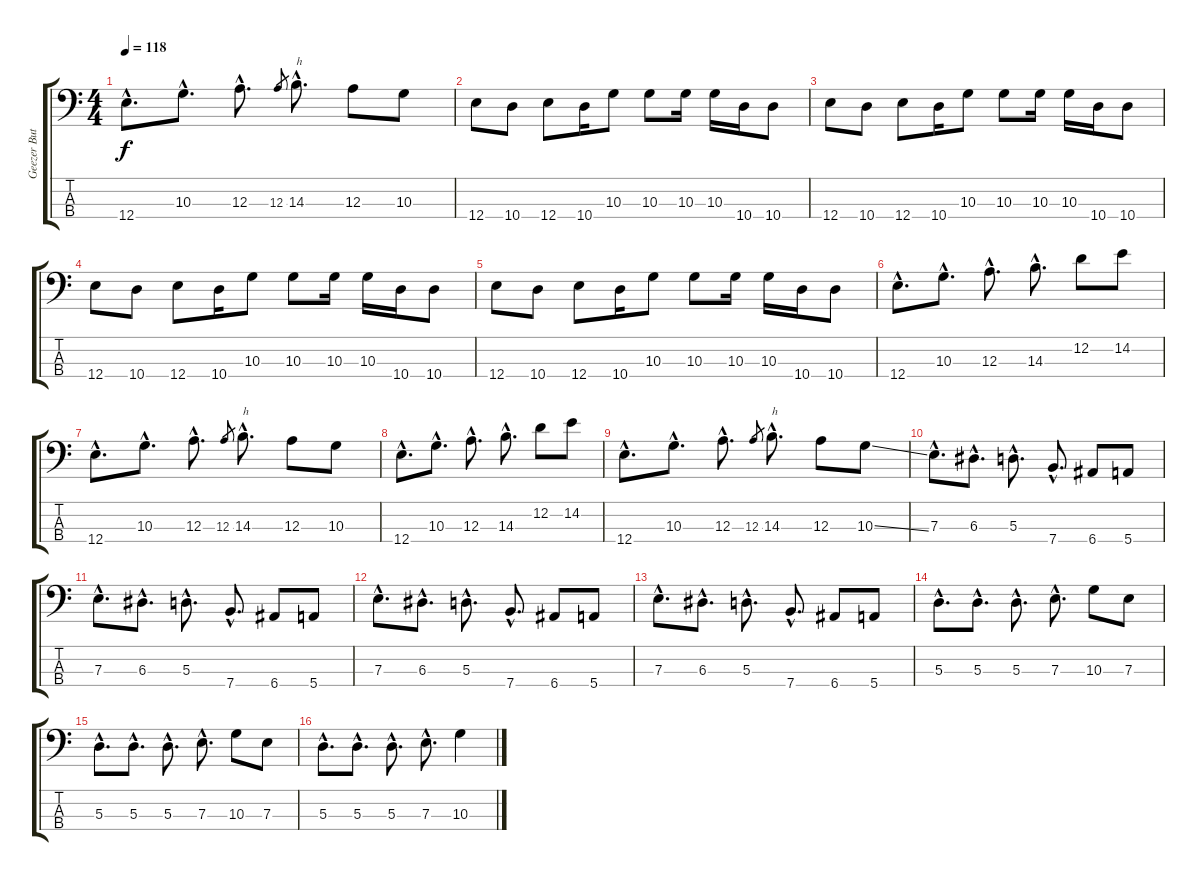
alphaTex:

\track ("Geezer Butler" "Geezer But") {instrument electricbassfinger}
\staff {score tabs}
\tuning (G2 D2 A1 E1) {hide}
\ts (4 4)
\tempo 118
\clef f4
\ks c
12.4{hac}.8{d dy f} 10.3{hac}.8{d} 12.3{hac}.8{d} 12.3.8{gr} 14.3{hac}.8{d txt "h"} 12.3.8 10.3.8 |
12.4.8 10.4.8 12.4.8 10.4.16 10.3.8 10.3.8 10.3.16 10.3.16 10.4.16 10.4.8 |
12.4.8 10.4.8 12.4.8 10.4.16 10.3.8 10.3.8 10.3.16 10.3.16 10.4.16 10.4.8 |
12.4.8 10.4.8 12.4.8 10.4.16 10.3.8 10.3.8 10.3.16 10.3.16 10.4.16 10.4.8 |
12.4.8 10.4.8 12.4.8 10.4.16 10.3.8 10.3.8 10.3.16 10.3.16 10.4.16 10.4.8 |
12.4{hac}.8{d} 10.3{hac}.8{d} 12.3{hac}.8{d} 14.3{hac}.8{d} 12.2.8 14.2.8 |
12.4{hac}.8{d} 10.3{hac}.8{d} 12.3{hac}.8{d} 12.3.8{gr} 14.3{hac}.8{d txt "h"} 12.3.8 10.3.8 |
12.4{hac}.8{d} 10.3{hac}.8{d} 12.3{hac}.8{d} 14.3{hac}.8{d} 12.2.8 14.2.8 |
12.4{hac}.8{d} 10.3{hac}.8{d} 12.3{hac}.8{d} 12.3.8{gr} 14.3{hac}.8{d txt "h"} 12.3.8 10.3{ss}.8 |
7.3{hac}.8{d} 6.3{hac}.8{d} 5.3{hac}.8{d} 7.4{hac}.8{d} 6.4.8 5.4.8 |
7.3{hac}.8{d} 6.3{hac}.8{d} 5.3{hac}.8{d} 7.4{hac}.8{d} 6.4.8 5.4.8 |
7.3{hac}.8{d} 6.3{hac}.8{d} 5.3{hac}.8{d} 7.4{hac}.8{d} 6.4.8 5.4.8 |
7.3{hac}.8{d} 6.3{hac}.8{d} 5.3{hac}.8{d} 7.4{hac}.8{d} 6.4.8 5.4.8 |
5.3{hac}.8{d} 5.3{hac}.8{d} 5.3{hac}.8{d} 7.3{hac}.8{d} 10.3.8 7.3.8 |
5.3{hac}.8{d} 5.3{hac}.8{d} 5.3{hac}.8{d} 7.3{hac}.8{d} 10.3.8 7.3.8 |
5.3{hac}.8{d} 5.3{hac}.8{d} 5.3{hac}.8{d} 7.3{hac}.8{d} 10.3.4
